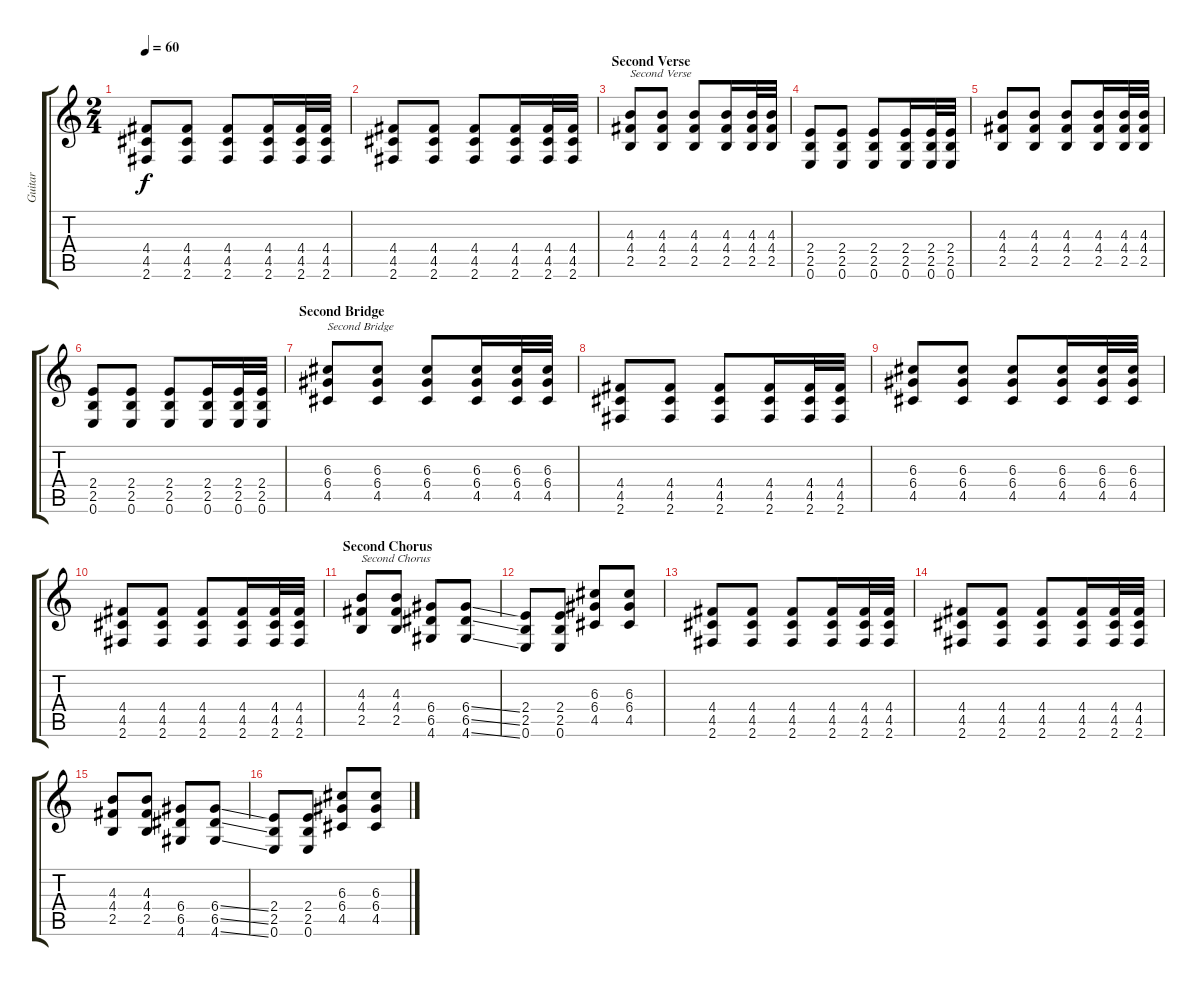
\track ("Guitar" "Guitar") {instrument distortionguitar}
\staff {score tabs}
\tuning (E4 B3 G3 D3 A2 E2) {hide}
\ts (2 4)
\tempo 60
\clef g2
\ks c
(4.4 4.5 2.6).8{dy f} (4.4 4.5 2.6).8 (4.4 4.5 2.6).8 (4.4 4.5 2.6).16 (4.4 4.5 2.6).32 (4.4 4.5 2.6).32 |
(4.4 4.5 2.6).8 (4.4 4.5 2.6).8 (4.4 4.5 2.6).8 (4.4 4.5 2.6).16 (4.4 4.5 2.6).32 (4.4 4.5 2.6).32 |
\section ("" "Second Verse")
(4.3 4.4 2.5).8{txt "Second Verse" instrument electricguitarclean} (4.3 4.4 2.5).8 (4.3 4.4 2.5).8 (4.3 4.4 2.5).16 (4.3 4.4 2.5).32 (4.3 4.4 2.5).32 |
(2.4 2.5 0.6).8 (2.4 2.5 0.6).8 (2.4 2.5 0.6).8 (2.4 2.5 0.6).16 (2.4 2.5 0.6).32 (2.4 2.5 0.6).32 |
(4.3 4.4 2.5).8 (4.3 4.4 2.5).8 (4.3 4.4 2.5).8 (4.3 4.4 2.5).16 (4.3 4.4 2.5).32 (4.3 4.4 2.5).32 |
(2.4 2.5 0.6).8 (2.4 2.5 0.6).8 (2.4 2.5 0.6).8 (2.4 2.5 0.6).16 (2.4 2.5 0.6).32 (2.4 2.5 0.6).32 |
\section ("" "Second Bridge")
(6.3 6.4 4.5).8{txt "Second Bridge"} (6.3 6.4 4.5).8 (6.3 6.4 4.5).8 (6.3 6.4 4.5).16 (6.3 6.4 4.5).32 (6.3 6.4 4.5).32 |
(4.4 4.5 2.6).8 (4.4 4.5 2.6).8 (4.4 4.5 2.6).8 (4.4 4.5 2.6).16 (4.4 4.5 2.6).32 (4.4 4.5 2.6).32 |
(6.3 6.4 4.5).8 (6.3 6.4 4.5).8 (6.3 6.4 4.5).8 (6.3 6.4 4.5).16 (6.3 6.4 4.5).32 (6.3 6.4 4.5).32 |
(4.4 4.5 2.6).8 (4.4 4.5 2.6).8 (4.4 4.5 2.6).8 (4.4 4.5 2.6).16 (4.4 4.5 2.6).32 (4.4 4.5 2.6).32 |
\section ("" "Second Chorus")
(4.3 4.4 2.5).8{txt "Second Chorus" instrument distortionguitar} (4.3 4.4 2.5).8 (6.4 6.5 4.6).8 (6.4{ss} 6.5{ss} 4.6{ss}).8 |
(2.4 2.5 0.6).8 (2.4 2.5 0.6).8 (6.3 6.4 4.5).8 (6.3 6.4 4.5).8 |
(4.4 4.5 2.6).8 (4.4 4.5 2.6).8 (4.4 4.5 2.6).8 (4.4 4.5 2.6).16 (4.4 4.5 2.6).32 (4.4 4.5 2.6).32 |
(4.4 4.5 2.6).8 (4.4 4.5 2.6).8 (4.4 4.5 2.6).8 (4.4 4.5 2.6).16 (4.4 4.5 2.6).32 (4.4 4.5 2.6).32 |
(4.3 4.4 2.5).8 (4.3 4.4 2.5).8 (6.4 6.5 4.6).8 (6.4{ss} 6.5{ss} 4.6{ss}).8 |
(2.4 2.5 0.6).8 (2.4 2.5 0.6).8 (6.3 6.4 4.5).8 (6.3 6.4 4.5).8
